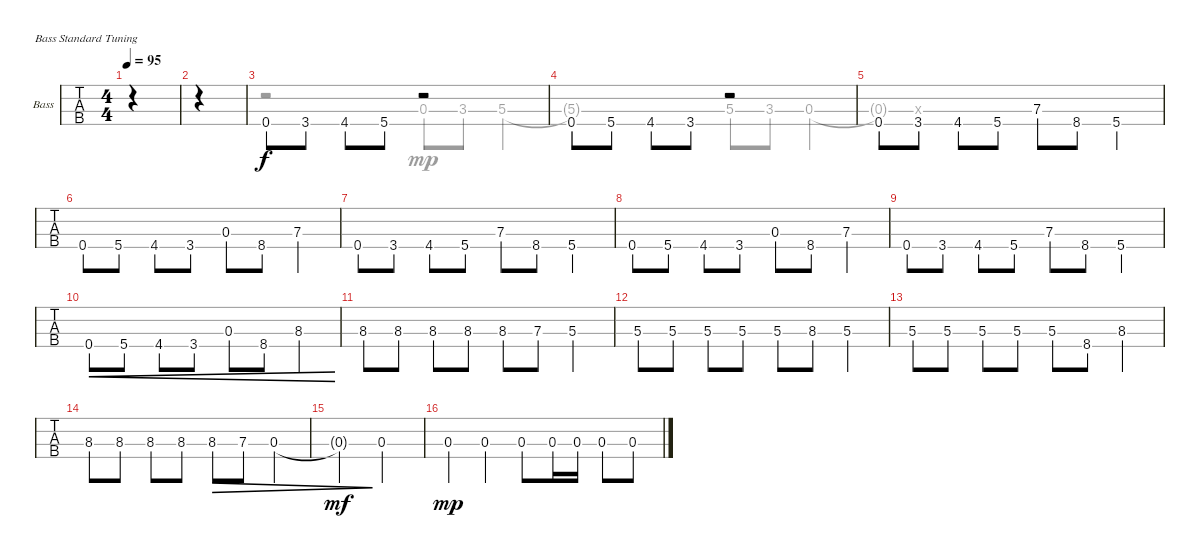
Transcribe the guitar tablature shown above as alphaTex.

\defaultSystemsLayout 4
\bracketExtendMode groupsimilarinstruments
\firstSystemTrackNameOrientation horizontal
\otherSystemsTrackNameOrientation horizontal
\track ("Bass" "Bass") {instrument electricbassfinger}
\staff {tabs}
\tuning (G2 D2 A1 E1)
\voice
\ts (4 4)
\tempo 95
\clef g2
\scale
0.481781
\ks c
|
\scale
0.259109 |
\scale
0.259109 0.4.8 3.4.8 4.4.8 5.4.8 r.2 |
\scale
0.333333 0.4.8 5.4.8 4.4.8 3.4.8 r.2 |
\scale
0.333333 0.4.8 3.4.8 4.4.8 5.4.8 7.3{ac}.8 8.4{ac}.8 5.4{ac}.4 |
\scale
0.333333 0.4.8 5.4.8 4.4.8 3.4.8 0.3{ac}.8 8.4{ac}.8 7.3{ac}.4 |
\scale
0.333333 0.4.8 3.4.8 4.4.8 5.4.8 7.3{ac}.8 8.4{ac}.8 5.4{ac}.4 |
\scale
0.333333 0.4.8 5.4.8 4.4.8 3.4.8 0.3{ac}.8 8.4{ac}.8 7.3{ac}.4 |
\scale
0.333333 0.4.8 3.4.8 4.4.8 5.4.8 7.3{ac}.8 8.4{ac}.8 5.4{ac}.4 |
\scale
0.333333 0.4.8{cre} 5.4.8{cre} 4.4.8{cre} 3.4.8{cre} 0.3{ac}.8{cre} 8.4{ac}.8{cre} 8.3{ac}.4{cre} |
\scale
0.333333 8.3.8{dy f} 8.3.8 8.3.8 8.3.8 8.3.8 7.3.8 5.3.4 |
\scale
0.333333 5.3.8 5.3.8 5.3.8 5.3.8 5.3.8 8.3.8 5.3.4 |
5.3.8 5.3.8 5.3.8 5.3.8 5.3.8 8.4.8 8.3.4 |
8.3.8 8.3.8 8.3.8 8.3.8 8.3.8{dec} 7.3.8{dec} 0.3.4{dec} |
0.3{t}.2{dec dy mf} 0.3.2 |
0.3.4{dy mp} 0.3.4 0.3.8 0.3.16 0.3.16 0.3.8 0.3.8
\voice
\clef g2
\ottava regular
\simile none
\scale
0.481781
\ks c
|
\scale
0.259109 |
\scale
0.259109 r.2 0.3.8 3.3.8 5.3.4 |
\scale
0.333333 5.3{t}.2 5.3.8 3.3.8 0.3.4 |
\scale
0.333333 0.3{t}.8 0.3{x}.8 |
\scale
0.333333 |
\scale
0.333333 |
\scale
0.333333 |
\scale
0.333333 |
\scale
0.333333 |
\scale
0.333333 |
\scale
0.333333 |
|
|
|
